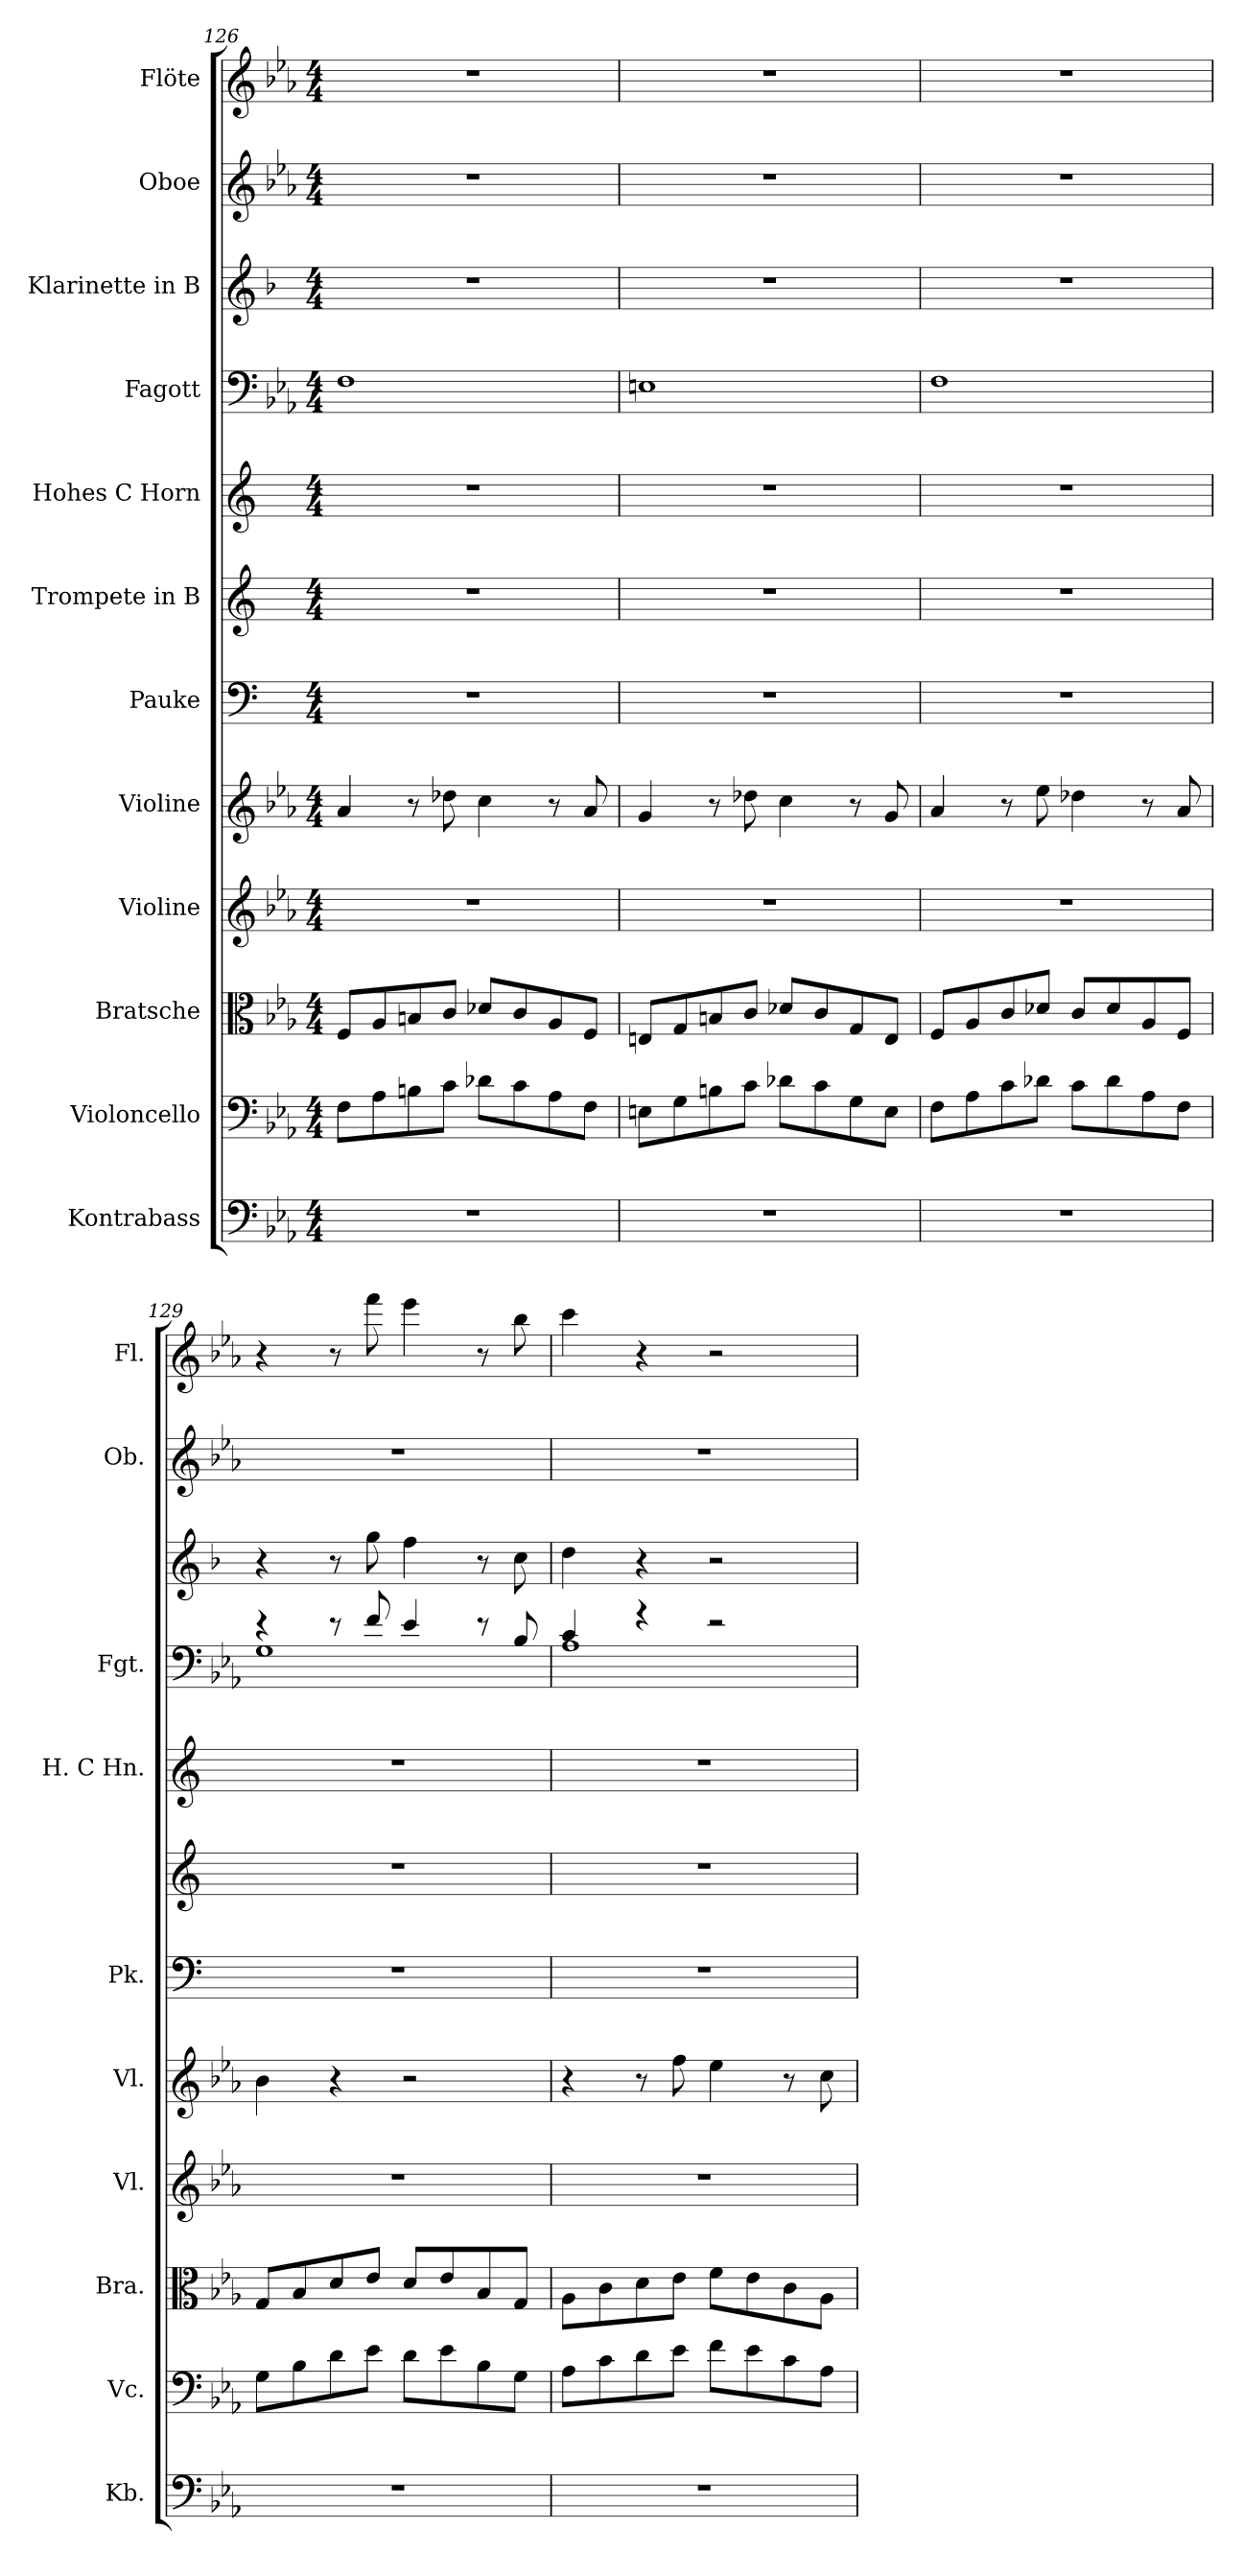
**kern	**kern	**kern	**kern	**kern	**kern	**kern	**kern	**kern	**kern	**kern	**kern
*part12	*part11	*part10	*part9	*part8	*part7	*part6	*part5	*part4	*part3	*part2	*part1
*staff12	*staff11	*staff10	*staff9	*staff8	*staff7	*staff6	*staff5	*staff4	*staff3	*staff2	*staff1
*I"Kontrabass	*I"Violoncello	*I"Bratsche	*I"Violine	*I"Violine	*I"Pauke	*I"Trompete in B	*I"Hohes C Horn	*I"Fagott	*I"Klarinette in B	*I"Oboe	*I"Flöte
*I'Kb.	*I'Vc.	*I'Bra.	*I'Vl.	*I'Vl.	*I'Pk.	*	*I'H. C Hn.	*I'Fgt.	*	*I'Ob.	*I'Fl.
!!LO:PB:g=z
*clefF4	*clefF4	*clefC3	*clefG2	*clefG2	*clefF4	*clefG2	*clefG2	*clefF4	*clefG2	*clefG2	*clefG2
*ITrd7c12	*	*	*	*	*	*ITrd1c2	*ITrd7c12	*	*ITrd1c2	*	*
*k[b-e-a-]	*k[b-e-a-]	*k[b-e-a-]	*k[b-e-a-]	*k[b-e-a-]	*k[]	*k[b-e-]	*k[]	*k[b-e-a-]	*k[b-e-a-]	*k[b-e-a-]	*k[b-e-a-]
*M4/4	*M4/4	*M4/4	*M4/4	*M4/4	*M4/4	*M4/4	*M4/4	*M4/4	*M4/4	*M4/4	*M4/4
=126	=126	=126	=126	=126	=126	=126	=126	=126	=126	=126	=126
1r	8F\L	8F/L	1r	4a-/	1r	1r	1r	1F	1r	1r	1r
.	8A-\	8A-/	.	.	.	.	.	.	.	.	.
.	8Bn\	8Bn/	.	8r	.	.	.	.	.	.	.
.	8c\J	8c/J	.	8dd-X\	.	.	.	.	.	.	.
.	8d-X\L	8d-X/L	.	4cc\	.	.	.	.	.	.	.
.	8c\	8c/	.	.	.	.	.	.	.	.	.
.	8A-\	8A-/	.	8r	.	.	.	.	.	.	.
.	8F\J	8F/J	.	8a-/	.	.	.	.	.	.	.
=127	=127	=127	=127	=127	=127	=127	=127	=127	=127	=127	=127
1r	8En\L	8En/L	1r	4g/	1r	1r	1r	1En	1r	1r	1r
.	8G\	8G/	.	.	.	.	.	.	.	.	.
.	8Bn\	8Bn/	.	8r	.	.	.	.	.	.	.
.	8c\J	8c/J	.	8dd-X\	.	.	.	.	.	.	.
.	8d-X\L	8d-X/L	.	4cc\	.	.	.	.	.	.	.
.	8c\	8c/	.	.	.	.	.	.	.	.	.
.	8G\	8G/	.	8r	.	.	.	.	.	.	.
.	8E\J	8E/J	.	8g/	.	.	.	.	.	.	.
=128	=128	=128	=128	=128	=128	=128	=128	=128	=128	=128	=128
1r	8F\L	8F/L	1r	4a-/	1r	1r	1r	1F	1r	1r	1r
.	8A-\	8A-/	.	.	.	.	.	.	.	.	.
.	8c\	8c/	.	8r	.	.	.	.	.	.	.
.	8d-X\J	8d-X/J	.	8ee-\	.	.	.	.	.	.	.
.	8c\L	8c/L	.	4dd-X\	.	.	.	.	.	.	.
.	8d-\	8d-/	.	.	.	.	.	.	.	.	.
.	8A-\	8A-/	.	8r	.	.	.	.	.	.	.
.	8F\J	8F/J	.	8a-/	.	.	.	.	.	.	.
=129	=129	=129	=129	=129	=129	=129	=129	=129	=129	=129	=129
*	*	*	*	*	*	*	*	*^	*	*	*
1r	8G\L	8G/L	1r	4b-\	1r	1r	1r	4r	1G	4r	1r	4r
.	8B-\	8B-/	.	.	.	.	.	.	.	.	.	.
.	8d\	8d/	.	4r	.	.	.	8r	.	8r	.	8r
.	8e-\J	8e-/J	.	.	.	.	.	8f/	.	8ff\	.	8fff\
.	8d\L	8d/L	.	2r	.	.	.	4e-/	.	4ee-\	.	4eee-\
.	8e-\	8e-/	.	.	.	.	.	.	.	.	.	.
.	8B-\	8B-/	.	.	.	.	.	8r	.	8r	.	8r
.	8G\J	8G/J	.	.	.	.	.	8B-/	.	8b-\	.	8bb-\
!!LO:PB:g=z
=130	=130	=130	=130	=130	=130	=130	=130	=130	=130	=130	=130	=130
1r	8A-\L	8A-\L	1r	4r	1r	1r	1r	4c/	1A-	4cc\	1r	4ccc\
.	8c\	8c\	.	.	.	.	.	.	.	.	.	.
.	8d\	8d\	.	8r	.	.	.	4r	.	4r	.	4r
.	8e-\J	8e-\J	.	8ff\	.	.	.	.	.	.	.	.
.	8f\L	8f\L	.	4ee-\	.	.	.	2r	.	2r	.	2r
.	8e-\	8e-\	.	.	.	.	.	.	.	.	.	.
.	8c\	8c\	.	8r	.	.	.	.	.	.	.	.
.	8A-\J	8A-\J	.	8cc\	.	.	.	.	.	.	.	.
*	*	*	*	*	*	*	*	*v	*v	*	*	*
=	=	=	=	=	=	=	=	=	=	=	=
*-	*-	*-	*-	*-	*-	*-	*-	*-	*-	*-	*-
